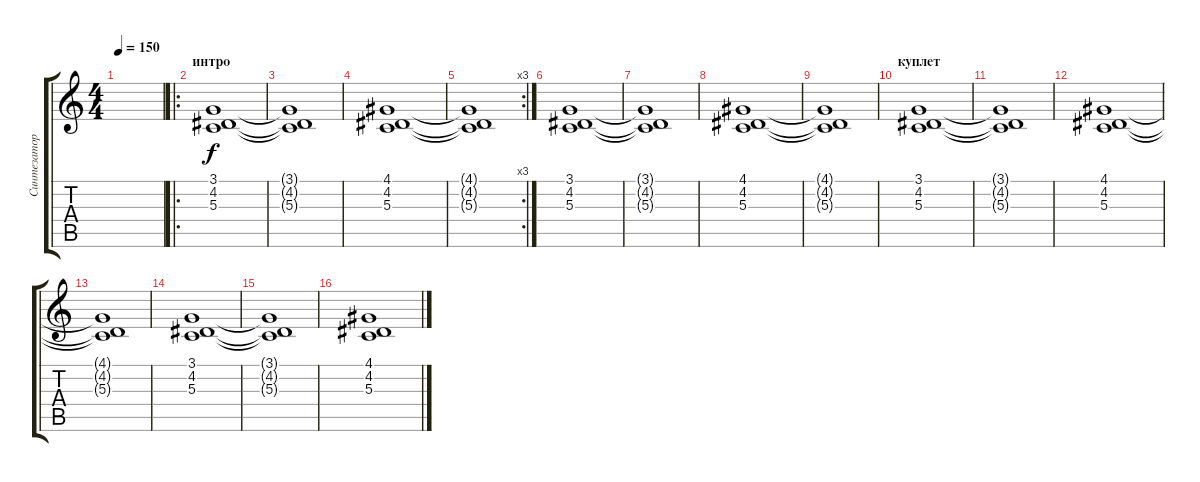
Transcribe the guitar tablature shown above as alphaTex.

\track ("Синтезатор" "Синтезатор") {instrument synthstrings1}
\staff {score tabs}
\tuning (E4 B3 G3 D3 A2 E2) {hide}
\ts (4 4)
\tempo 150
\clef g2
\ks c
|
\ro
\section ("" "интро")
(3.1 4.2 5.3).1 |
(3.1{t} 4.2{t} 5.3{t}).1 |
(4.1 4.2 5.3).1 |
\rc 3
(4.1{t} 4.2{t} 5.3{t}).1 |
(3.1 4.2 5.3).1 |
(3.1{t} 4.2{t} 5.3{t}).1 |
(4.1 4.2 5.3).1 |
(4.1{t} 4.2{t} 5.3{t}).1 |
\section ("" "куплет")
(3.1 4.2 5.3).1 |
(3.1{t} 4.2{t} 5.3{t}).1 |
(4.1 4.2 5.3).1 |
(4.1{t} 4.2{t} 5.3{t}).1 |
(3.1 4.2 5.3).1 |
(3.1{t} 4.2{t} 5.3{t}).1 |
(4.1 4.2 5.3).1
